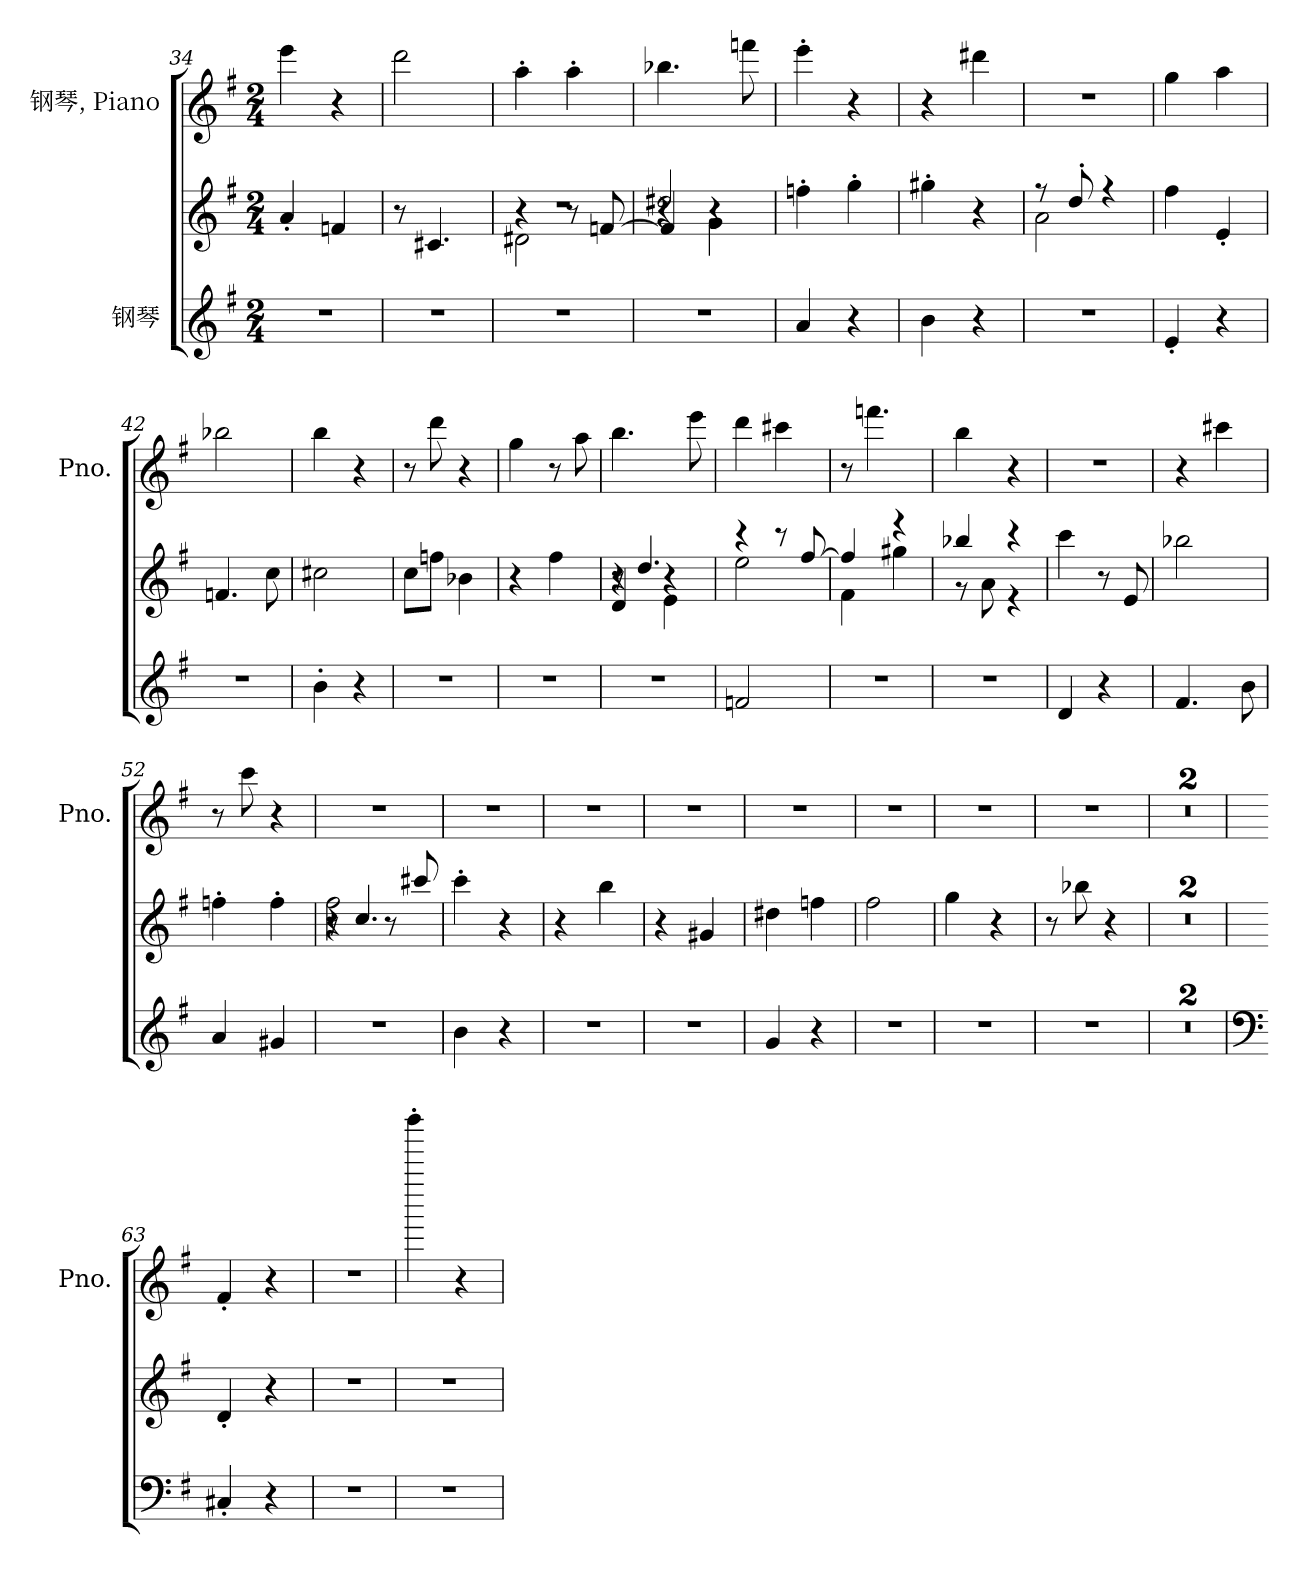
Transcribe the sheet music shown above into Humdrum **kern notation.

**kern	**kern	**kern
*part2	*part2	*part1
*staff3	*staff2	*staff1
*I"钢琴	*	*I"钢琴, Piano
*	*	*I'Pno.
*clefG2	*clefG2	*clefG2
*k[f#]	*k[f#]	*k[f#]
*M2/4	*M2/4	*M2/4
=34	=34	=34
2r	4a'/	4eee\
.	4fn/	4r
=35	=35	=35
2r	8r	2ddd\
.	4.c#X/	.
=36	=36	=36
*	*^	*
*	*	*^	*
2r	2r	2d#X\	4r	4aa'\
.	.	.	8r	4aa'\
.	.	.	[8fn/	.
=37	=37	=37	=37	=37
2r	2dd#X/	4r	4f/]	4.bb-X\
.	.	4g\	4r	.
.	.	.	.	8fffn\
*	*v	*v	*v	*
!!LO:PB:g=z
=38	=38	=38
4a/	4ffn'\	4eee'\
4r	4gg'\	4r
=39	=39	=39
4b\	4gg#X'\	4r
4r	4r	4ddd#X\
=40	=40	=40
*	*	*MM145
*	*^	*
2r	8r	2a\	2r
.	8dd'/	.	.
.	4r	.	.
*	*v	*v	*
=41	=41	=41
*	*	*MM148
4e'/	4ff#\	4gg\
*	*	*MM149
4r	4e'/	4aa\
=42	=42	=42
*	*	*MM151
2r	4.fn/	2bb-X\
.	8cc\	.
=43	=43	=43
*	*	*MM153
4b'\	2cc#X\	4bb\
*	*	*MM155
4r	.	4r
=44	=44	=44
*	*	*MM156
2r	8cc\L	8r
.	8ffn\J	8ddd\
*	*	*MM157
.	4b-X\	4r
=45	=45	=45
*	*	*MM159
2r	4r	4gg\
*	*	*MM160
.	4ff#\	8r
.	.	8aa\
=46	=46	=46
*	*	*MM161
*	*^	*
*	*	*^	*
2r	8r	4r	4d/	4.bb\
.	4.dd/	.	.	.
.	.	4e\	4r	.
.	.	.	.	8eee\
*	*v	*v	*v	*
=47	=47	=47
*	*	*MM164
*	*^	*
2fn/	4r	2ee\	4ddd\
*	*	*	*MM165
.	8r	.	4ccc#X\
.	[8ff#/	.	.
!!LO:LB:g=z
=48	=48	=48	=48
*	*	*	*MM167
2r	4ff#/]	4f#\	8r
.	.	.	4.fffn\
.	4r	4gg#X\	.
=49	=49	=49	=49
*	*	*	*MM170
2r	4bb-X/	8r	4bb\
.	.	8a\	.
*	*	*	*MM171
.	4r	4r	4r
*	*v	*v	*
=50	=50	=50
*	*	*MM172
4d/	4ccc\	2r
4r	8r	.
.	8e/	.
=51	=51	=51
*	*	*MM175
4.f#/	2bb-X\	4r
*	*	*MM176
.	.	4ccc#X\
8b\	.	.
=52	=52	=52
*	*	*MM178
4a/	4ffn'\	8r
.	.	8ccc\
*	*	*MM179
4g#X/	4ff'\	4r
=53	=53	=53
*	*	*MM180
*	*^	*
*	*	*^	*
2r	4r	2ff#\	8r	2r
.	.	.	4.cc/	.
.	8r	.	.	.
.	8ccc#X/	.	.	.
*	*v	*v	*v	*
=54	=54	=54
*	*	*MM183
4b\	4ccc'\	2r
4r	4r	.
=55	=55	=55
*	*	*MM186
2r	4r	2r
.	4bb\	.
=56	=56	=56
*	*	*MM188
2r	4r	2r
.	4g#X/	.
!!LO:LB:g=z
=57	=57	=57
*	*	*MM144
4g/	4dd#X\	2r
4r	4ffn\	.
=58	=58	=58
2r	2ff#\	2r
=59	=59	=59
2r	4gg\	2r
.	4r	.
=60	=60	=60
2r	8r	2r
.	8bb-X\	.
.	4r	.
=61	=61	=61
2r	2r	2r
=62	=62	=62
2r	2r	2r
=63	=63	=63
*clefF4	*	*
4C#X'/	4d'/	4f#'/
4r	4r	4r
=64	=64	=64
2r	2r	2r
=65	=65	=65
2r	2r	4dddddd'\
.	.	4r
=	=	=
*-	*-	*-
